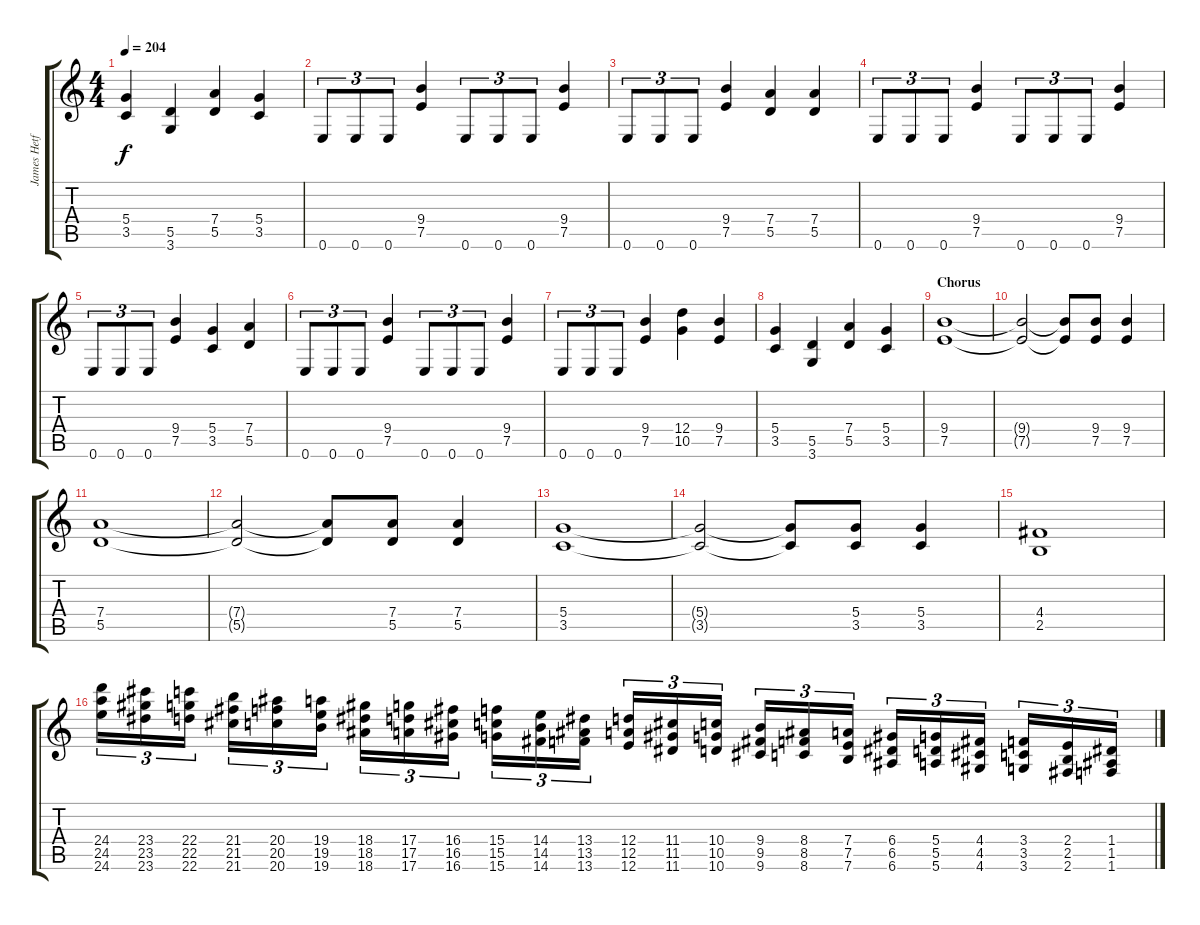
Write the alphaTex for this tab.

\track ("James Hetfield (Guitar 1)" "James Hetf") {instrument distortionguitar}
\staff {score tabs}
\tuning (E4 B3 G3 D3 A2 E2) {hide}
\ts (4 4)
\tempo 204
\clef g2
\ks c
(5.4 3.5).4{dy f} (5.5 3.6).4 (7.4 5.5).4 (5.4 3.5).4 |
0.6.8{tu (3 2)} 0.6.8{tu (3 2)} 0.6.8{tu (3 2)} (9.4 7.5).4 0.6.8{tu (3 2)} 0.6.8{tu (3 2)} 0.6.8{tu (3 2)} (9.4 7.5).4 |
0.6.8{tu (3 2)} 0.6.8{tu (3 2)} 0.6.8{tu (3 2)} (9.4 7.5).4 (7.4 5.5).4 (7.4 5.5).4 |
0.6.8{tu (3 2)} 0.6.8{tu (3 2)} 0.6.8{tu (3 2)} (9.4 7.5).4 0.6.8{tu (3 2)} 0.6.8{tu (3 2)} 0.6.8{tu (3 2)} (9.4 7.5).4 |
0.6.8{tu (3 2)} 0.6.8{tu (3 2)} 0.6.8{tu (3 2)} (9.4 7.5).4 (5.4 3.5).4 (7.4 5.5).4 |
0.6.8{tu (3 2)} 0.6.8{tu (3 2)} 0.6.8{tu (3 2)} (9.4 7.5).4 0.6.8{tu (3 2)} 0.6.8{tu (3 2)} 0.6.8{tu (3 2)} (9.4 7.5).4 |
0.6.8{tu (3 2)} 0.6.8{tu (3 2)} 0.6.8{tu (3 2)} (9.4 7.5).4 (12.4 10.5).4 (9.4 7.5).4 |
(5.4 3.5).4 (5.5 3.6).4 (7.4 5.5).4 (5.4 3.5).4 |
\section ("" "Chorus")
(9.4 7.5).1 |
(9.4{t} 7.5{t}).2 (9.4{t} 7.5{t}).8 (9.4 7.5).8 (9.4 7.5).4 |
(7.4 5.5).1 |
(7.4{t} 5.5{t}).2 (7.4{t} 5.5{t}).8 (7.4 5.5).8 (7.4 5.5).4 |
(5.4 3.5).1 |
(5.4{t} 3.5{t}).2 (5.4{t} 3.5{t}).8 (5.4 3.5).8 (5.4 3.5).4 |
(4.4 2.5).1 |
(24.4 24.5 24.6).16{tu (3 2) instrument guitarfretnoise} (23.4 23.5 23.6).16{tu (3 2)} (22.4 22.5 22.6).16{tu (3 2)} (21.4 21.5 21.6).16{tu (3 2)} (20.4 20.5 20.6).16{tu (3 2)} (19.4 19.5 19.6).16{tu (3 2)} (18.4 18.5 18.6).16{tu (3 2)} (17.4 17.5 17.6).16{tu (3 2)} (16.4 16.5 16.6).16{tu (3 2)} (15.4 15.5 15.6).16{tu (3 2)} (14.4 14.5 14.6).16{tu (3 2)} (13.4 13.5 13.6).16{tu (3 2)} (12.4 12.5 12.6).16{tu (3 2)} (11.4 11.5 11.6).16{tu (3 2)} (10.4 10.5 10.6).16{tu (3 2)} (9.4 9.5 9.6).16{tu (3 2)} (8.4 8.5 8.6).16{tu (3 2)} (7.4 7.5 7.6).16{tu (3 2)} (6.4 6.5 6.6).16{tu (3 2)} (5.4 5.5 5.6).16{tu (3 2)} (4.4 4.5 4.6).16{tu (3 2)} (3.4 3.5 3.6).16{tu (3 2)} (2.4 2.5 2.6).16{tu (3 2)} (1.4 1.5 1.6).16{tu (3 2)}
